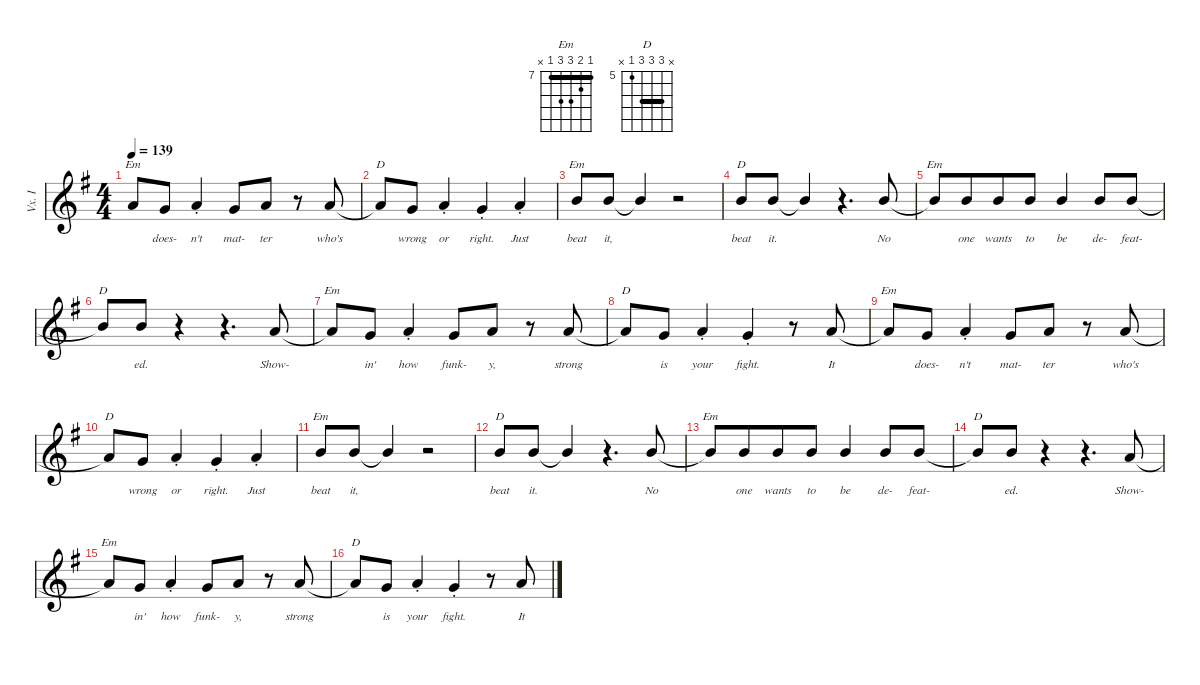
\defaultSystemsLayout 4
\hideDynamics
\bracketExtendMode groupsimilarinstruments
\otherSystemsTrackNameOrientation horizontal
\track ("Voice I" "Vx. I") {defaultSystemsLayout 4 multiBarRest instrument voiceoohs}
\staff {score}
\tuning (Eb4 Bb3 Gb3 Db3 Ab2 Eb2)
\displaytranspose 1
\chord ("Em" 7 8 9 9 7 x) {firstfret 7 showfingering false barre 7}
\chord ("D" x 7 7 7 5 x) {firstfret 5 showfingering false barre (7 7)}
\ts (4 4)
\tempo 139
\clef g2
\ks g
5.1{t acc forcenatural}.8{ch "Em" dy mf beam Up} 3.1{acc forcenatural}.8{lyrics (0 "does-") lyrics (1 "") lyrics (2 "") lyrics (3 "") lyrics (4 "") beam Up} 5.1{st acc forcenatural}.4{lyrics (0 "n't") lyrics (1 "") lyrics (2 "") lyrics (3 "") lyrics (4 "") beam Up} 3.1{acc forcenatural}.8{lyrics (0 "mat-") lyrics (1 "") lyrics (2 "") lyrics (3 "") lyrics (4 "") beam Up} 5.1{acc forcenatural}.8{lyrics (0 "ter") lyrics (1 "") lyrics (2 "") lyrics (3 "") lyrics (4 "") beam Up} r.8{beam Up} 5.1{acc forcenatural}.8{lyrics (0 "who's") lyrics (1 "") lyrics (2 "") lyrics (3 "") lyrics (4 "") beam Up} |
5.1{t acc forcenatural}.8{ch "D" beam Up} 3.1{acc forcenatural}.8{lyrics (0 "wrong") lyrics (1 "") lyrics (2 "") lyrics (3 "") lyrics (4 "") beam Up} 5.1{st acc forcenatural}.4{lyrics (0 "or") lyrics (1 "") lyrics (2 "") lyrics (3 "") lyrics (4 "") beam Up} 3.1{st acc forcenatural}.4{lyrics (0 "right.") lyrics (1 "") lyrics (2 "") lyrics (3 "") lyrics (4 "") beam Up} 5.1{st acc forcenatural}.4{lyrics (0 "Just") lyrics (1 "") lyrics (2 "") lyrics (3 "") lyrics (4 "") beam Up} |
12.2{acc forcenatural}.8{ch "Em" lyrics (0 "beat") lyrics (1 "") lyrics (2 "") lyrics (3 "") lyrics (4 "") beam Up} 12.2{acc forcenatural}.8{lyrics (0 "it,") lyrics (1 "") lyrics (2 "") lyrics (3 "") lyrics (4 "") beam Up} 12.2{t acc forcenatural}.4{beam Up} r.2{beam Up} |
12.2{acc forcenatural}.8{ch "D" lyrics (0 "beat") lyrics (1 "") lyrics (2 "") lyrics (3 "") lyrics (4 "") beam Up} 12.2{acc forcenatural}.8{lyrics (0 "it.") lyrics (1 "") lyrics (2 "") lyrics (3 "") lyrics (4 "") beam Up} 12.2{t acc forcenatural}.4{beam Up} r.4{d beam Up} 7.1{acc forcenatural}.8{lyrics (0 "No") lyrics (1 "") lyrics (2 "") lyrics (3 "") lyrics (4 "") beam Up} |
7.1{t acc forcenatural}.8{ch "Em" beam Up beam merge} 7.1{acc forcenatural}.8{lyrics (0 "one") lyrics (1 "") lyrics (2 "") lyrics (3 "") lyrics (4 "") beam Up beam merge} 7.1{acc forcenatural}.8{lyrics (0 "wants") lyrics (1 "") lyrics (2 "") lyrics (3 "") lyrics (4 "") beam Up} 7.1{acc forcenatural}.8{lyrics (0 "to") lyrics (1 "") lyrics (2 "") lyrics (3 "") lyrics (4 "") beam Up} 7.1{acc forcenatural}.4{lyrics (0 "be") lyrics (1 "") lyrics (2 "") lyrics (3 "") lyrics (4 "") beam Up} 7.1{acc forcenatural}.8{lyrics (0 "de-") lyrics (1 "") lyrics (2 "") lyrics (3 "") lyrics (4 "") beam Up} 7.1{acc forcenatural}.8{lyrics (0 "feat-") lyrics (1 "") lyrics (2 "") lyrics (3 "") lyrics (4 "") beam Up} |
7.1{t acc forcenatural}.8{ch "D" beam Up} 7.1{acc forcenatural}.8{lyrics (0 "ed.") lyrics (1 "") lyrics (2 "") lyrics (3 "") lyrics (4 "") beam Up} r.4{beam Up} r.4{d beam Up} 5.1{acc forcenatural}.8{lyrics (0 "Show-") lyrics (1 "") lyrics (2 "") lyrics (3 "") lyrics (4 "") beam Up} |
5.1{t acc forcenatural}.8{ch "Em" beam Up} 3.1{acc forcenatural}.8{lyrics (0 "in'") lyrics (1 "") lyrics (2 "") lyrics (3 "") lyrics (4 "") beam Up} 5.1{st acc forcenatural}.4{lyrics (0 "how") lyrics (1 "") lyrics (2 "") lyrics (3 "") lyrics (4 "") beam Up} 3.1{acc forcenatural}.8{lyrics (0 "funk-") lyrics (1 "") lyrics (2 "") lyrics (3 "") lyrics (4 "") beam Up} 5.1{acc forcenatural}.8{lyrics (0 "y,") lyrics (1 "") lyrics (2 "") lyrics (3 "") lyrics (4 "") beam Up} r.8{beam Up} 5.1{acc forcenatural}.8{lyrics (0 "strong") lyrics (1 "") lyrics (2 "") lyrics (3 "") lyrics (4 "") beam Up} |
5.1{t acc forcenatural}.8{ch "D" beam Up} 3.1{acc forcenatural}.8{lyrics (0 "is") lyrics (1 "") lyrics (2 "") lyrics (3 "") lyrics (4 "") beam Up} 5.1{st acc forcenatural}.4{lyrics (0 "your") lyrics (1 "") lyrics (2 "") lyrics (3 "") lyrics (4 "") beam Up} 3.1{st acc forcenatural}.4{lyrics (0 "fight.") lyrics (1 "") lyrics (2 "") lyrics (3 "") lyrics (4 "") beam Up} r.8{beam Up} 5.1{acc forcenatural}.8{lyrics (0 "It") lyrics (1 "") lyrics (2 "") lyrics (3 "") lyrics (4 "") beam Up} |
5.1{t acc forcenatural}.8{ch "Em" beam Up} 3.1{acc forcenatural}.8{lyrics (0 "does-") lyrics (1 "") lyrics (2 "") lyrics (3 "") lyrics (4 "") beam Up} 5.1{st acc forcenatural}.4{lyrics (0 "n't") lyrics (1 "") lyrics (2 "") lyrics (3 "") lyrics (4 "") beam Up} 3.1{acc forcenatural}.8{lyrics (0 "mat-") lyrics (1 "") lyrics (2 "") lyrics (3 "") lyrics (4 "") beam Up} 5.1{acc forcenatural}.8{lyrics (0 "ter") lyrics (1 "") lyrics (2 "") lyrics (3 "") lyrics (4 "") beam Up} r.8{beam Up} 5.1{acc forcenatural}.8{lyrics (0 "who's") lyrics (1 "") lyrics (2 "") lyrics (3 "") lyrics (4 "") beam Up} |
5.1{t acc forcenatural}.8{ch "D" beam Up} 3.1{acc forcenatural}.8{lyrics (0 "wrong") lyrics (1 "") lyrics (2 "") lyrics (3 "") lyrics (4 "") beam Up} 5.1{st acc forcenatural}.4{lyrics (0 "or") lyrics (1 "") lyrics (2 "") lyrics (3 "") lyrics (4 "") beam Up} 3.1{st acc forcenatural}.4{lyrics (0 "right.") lyrics (1 "") lyrics (2 "") lyrics (3 "") lyrics (4 "") beam Up} 5.1{st acc forcenatural}.4{lyrics (0 "Just") lyrics (1 "") lyrics (2 "") lyrics (3 "") lyrics (4 "") beam Up} |
12.2{acc forcenatural}.8{ch "Em" lyrics (0 "beat") lyrics (1 "") lyrics (2 "") lyrics (3 "") lyrics (4 "") beam Up} 12.2{acc forcenatural}.8{lyrics (0 "it,") lyrics (1 "") lyrics (2 "") lyrics (3 "") lyrics (4 "") beam Up} 12.2{t acc forcenatural}.4{beam Up} r.2{beam Up} |
12.2{acc forcenatural}.8{ch "D" lyrics (0 "beat") lyrics (1 "") lyrics (2 "") lyrics (3 "") lyrics (4 "") beam Up} 12.2{acc forcenatural}.8{lyrics (0 "it.") lyrics (1 "") lyrics (2 "") lyrics (3 "") lyrics (4 "") beam Up} 12.2{t acc forcenatural}.4{beam Up} r.4{d beam Up} 7.1{acc forcenatural}.8{lyrics (0 "No") lyrics (1 "") lyrics (2 "") lyrics (3 "") lyrics (4 "") beam Up} |
7.1{t acc forcenatural}.8{ch "Em" beam Up beam merge} 7.1{acc forcenatural}.8{lyrics (0 "one") lyrics (1 "") lyrics (2 "") lyrics (3 "") lyrics (4 "") beam Up beam merge} 7.1{acc forcenatural}.8{lyrics (0 "wants") lyrics (1 "") lyrics (2 "") lyrics (3 "") lyrics (4 "") beam Up} 7.1{acc forcenatural}.8{lyrics (0 "to") lyrics (1 "") lyrics (2 "") lyrics (3 "") lyrics (4 "") beam Up} 7.1{acc forcenatural}.4{lyrics (0 "be") lyrics (1 "") lyrics (2 "") lyrics (3 "") lyrics (4 "") beam Up} 7.1{acc forcenatural}.8{lyrics (0 "de-") lyrics (1 "") lyrics (2 "") lyrics (3 "") lyrics (4 "") beam Up} 7.1{acc forcenatural}.8{lyrics (0 "feat-") lyrics (1 "") lyrics (2 "") lyrics (3 "") lyrics (4 "") beam Up} |
7.1{t acc forcenatural}.8{ch "D" beam Up} 7.1{acc forcenatural}.8{lyrics (0 "ed.") lyrics (1 "") lyrics (2 "") lyrics (3 "") lyrics (4 "") beam Up} r.4{beam Up} r.4{d beam Up} 5.1{acc forcenatural}.8{lyrics (0 "Show-") lyrics (1 "") lyrics (2 "") lyrics (3 "") lyrics (4 "") beam Up} |
5.1{t acc forcenatural}.8{ch "Em" beam Up} 3.1{acc forcenatural}.8{lyrics (0 "in'") lyrics (1 "") lyrics (2 "") lyrics (3 "") lyrics (4 "") beam Up} 5.1{st acc forcenatural}.4{lyrics (0 "how") lyrics (1 "") lyrics (2 "") lyrics (3 "") lyrics (4 "") beam Up} 3.1{acc forcenatural}.8{lyrics (0 "funk-") lyrics (1 "") lyrics (2 "") lyrics (3 "") lyrics (4 "") beam Up} 5.1{acc forcenatural}.8{lyrics (0 "y,") lyrics (1 "") lyrics (2 "") lyrics (3 "") lyrics (4 "") beam Up} r.8{beam Up} 5.1{acc forcenatural}.8{lyrics (0 "strong") lyrics (1 "") lyrics (2 "") lyrics (3 "") lyrics (4 "") beam Up} |
5.1{t acc forcenatural}.8{ch "D" beam Up} 3.1{acc forcenatural}.8{lyrics (0 "is") lyrics (1 "") lyrics (2 "") lyrics (3 "") lyrics (4 "") beam Up} 5.1{st acc forcenatural}.4{lyrics (0 "your") lyrics (1 "") lyrics (2 "") lyrics (3 "") lyrics (4 "") beam Up} 3.1{st acc forcenatural}.4{lyrics (0 "fight.") lyrics (1 "") lyrics (2 "") lyrics (3 "") lyrics (4 "") beam Up} r.8{beam Up} 5.1{acc forcenatural}.8{lyrics (0 "It") lyrics (1 "") lyrics (2 "") lyrics (3 "") lyrics (4 "") beam Up}
